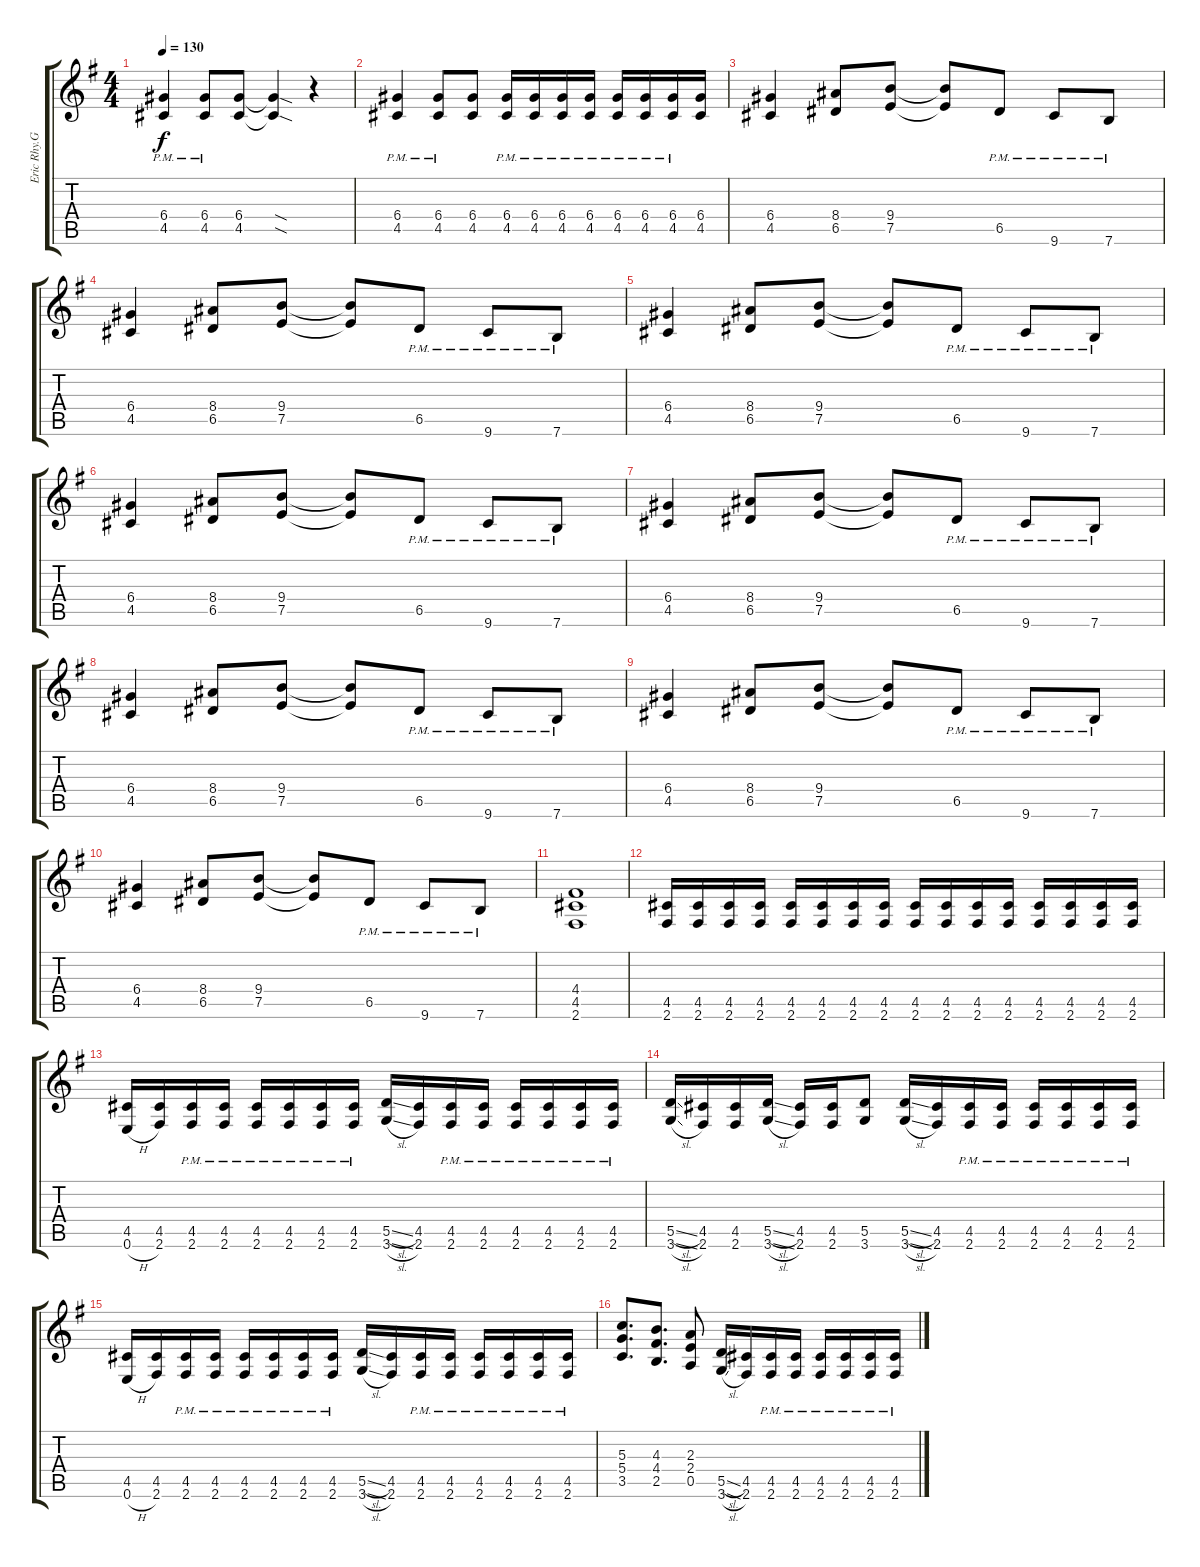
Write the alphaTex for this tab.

\track ("Eric Rhy.Gtr." "Eric Rhy.G") {instrument distortionguitar}
\staff {score tabs}
\tuning (E4 B3 G3 D3 A2 E2) {hide}
\ts (4 4)
\tempo 130
\clef g2
\ks g
(6.4{pm} 4.5{pm}).4{dy f} (6.4{pm} 4.5{pm}).8 (6.4 4.5).8 (6.4{sod t} 4.5{sod t}).4 r.4 |
(6.4{pm} 4.5{pm}).4 (6.4{pm} 4.5{pm}).8 (6.4 4.5).8 (6.4{pm} 4.5{pm}).16 (6.4{pm} 4.5{pm}).16 (6.4{pm} 4.5{pm}).16 (6.4{pm} 4.5{pm}).16 (6.4{pm} 4.5{pm}).16 (6.4{pm} 4.5{pm}).16 (6.4{pm} 4.5{pm}).16 (6.4 4.5).16 |
(6.4 4.5).4 (8.4 6.5).8 (9.4 7.5).8 (9.4{t} 7.5{t}).8 6.5{pm}.8 9.6{pm}.8 7.6{pm}.8 |
(6.4 4.5).4 (8.4 6.5).8 (9.4 7.5).8 (9.4{t} 7.5{t}).8 6.5{pm}.8 9.6{pm}.8 7.6{pm}.8 |
(6.4 4.5).4 (8.4 6.5).8 (9.4 7.5).8 (9.4{t} 7.5{t}).8 6.5{pm}.8 9.6{pm}.8 7.6{pm}.8 |
(6.4 4.5).4 (8.4 6.5).8 (9.4 7.5).8 (9.4{t} 7.5{t}).8 6.5{pm}.8 9.6{pm}.8 7.6{pm}.8 |
(6.4 4.5).4 (8.4 6.5).8 (9.4 7.5).8 (9.4{t} 7.5{t}).8 6.5{pm}.8 9.6{pm}.8 7.6{pm}.8 |
(6.4 4.5).4 (8.4 6.5).8 (9.4 7.5).8 (9.4{t} 7.5{t}).8 6.5{pm}.8 9.6{pm}.8 7.6{pm}.8 |
(6.4 4.5).4 (8.4 6.5).8 (9.4 7.5).8 (9.4{t} 7.5{t}).8 6.5{pm}.8 9.6{pm}.8 7.6{pm}.8 |
(6.4 4.5).4 (8.4 6.5).8 (9.4 7.5).8 (9.4{t} 7.5{t}).8 6.5{pm}.8 9.6{pm}.8 7.6{pm}.8 |
(4.4 4.5 2.6).1 |
(4.5 2.6).16 (4.5 2.6).16 (4.5 2.6).16 (4.5 2.6).16 (4.5 2.6).16 (4.5 2.6).16 (4.5 2.6).16 (4.5 2.6).16 (4.5 2.6).16 (4.5 2.6).16 (4.5 2.6).16 (4.5 2.6).16 (4.5 2.6).16 (4.5 2.6).16 (4.5 2.6).16 (4.5 2.6).16 |
(4.5 0.6{h}).16 (4.5 2.6).16 (4.5{pm} 2.6{pm}).16 (4.5{pm} 2.6{pm}).16 (4.5{pm} 2.6{pm}).16 (4.5{pm} 2.6{pm}).16 (4.5{pm} 2.6{pm}).16 (4.5{pm} 2.6{pm}).16 (5.5{sl} 3.6{sl}).16 (4.5 2.6).16 (4.5{pm} 2.6{pm}).16 (4.5{pm} 2.6{pm}).16 (4.5{pm} 2.6{pm}).16 (4.5{pm} 2.6{pm}).16 (4.5{pm} 2.6{pm}).16 (4.5{pm} 2.6{pm}).16 |
(5.5{sl} 3.6{sl}).16 (4.5 2.6).16 (4.5 2.6).16 (5.5{sl} 3.6{sl}).16 (4.5 2.6).16 (4.5 2.6).16 (5.5 3.6).8 (5.5{sl} 3.6{sl}).16 (4.5 2.6).16 (4.5{pm} 2.6{pm}).16 (4.5{pm} 2.6{pm}).16 (4.5{pm} 2.6{pm}).16 (4.5{pm} 2.6{pm}).16 (4.5{pm} 2.6{pm}).16 (4.5{pm} 2.6{pm}).16 |
(4.5 0.6{h}).16 (4.5 2.6).16 (4.5{pm} 2.6{pm}).16 (4.5{pm} 2.6{pm}).16 (4.5{pm} 2.6{pm}).16 (4.5{pm} 2.6{pm}).16 (4.5{pm} 2.6{pm}).16 (4.5{pm} 2.6{pm}).16 (5.5{sl} 3.6{sl}).16 (4.5 2.6).16 (4.5{pm} 2.6{pm}).16 (4.5{pm} 2.6{pm}).16 (4.5{pm} 2.6{pm}).16 (4.5{pm} 2.6{pm}).16 (4.5{pm} 2.6{pm}).16 (4.5{pm} 2.6{pm}).16 |
(5.3 5.4 3.5).8{d} (4.3 4.4 2.5).8{d} (2.3 2.4 0.5).8 (5.5{sl} 3.6{sl}).16 (4.5 2.6).16 (4.5{pm} 2.6{pm}).16 (4.5{pm} 2.6{pm}).16 (4.5{pm} 2.6{pm}).16 (4.5{pm} 2.6{pm}).16 (4.5{pm} 2.6{pm}).16 (4.5{pm} 2.6{pm}).16
